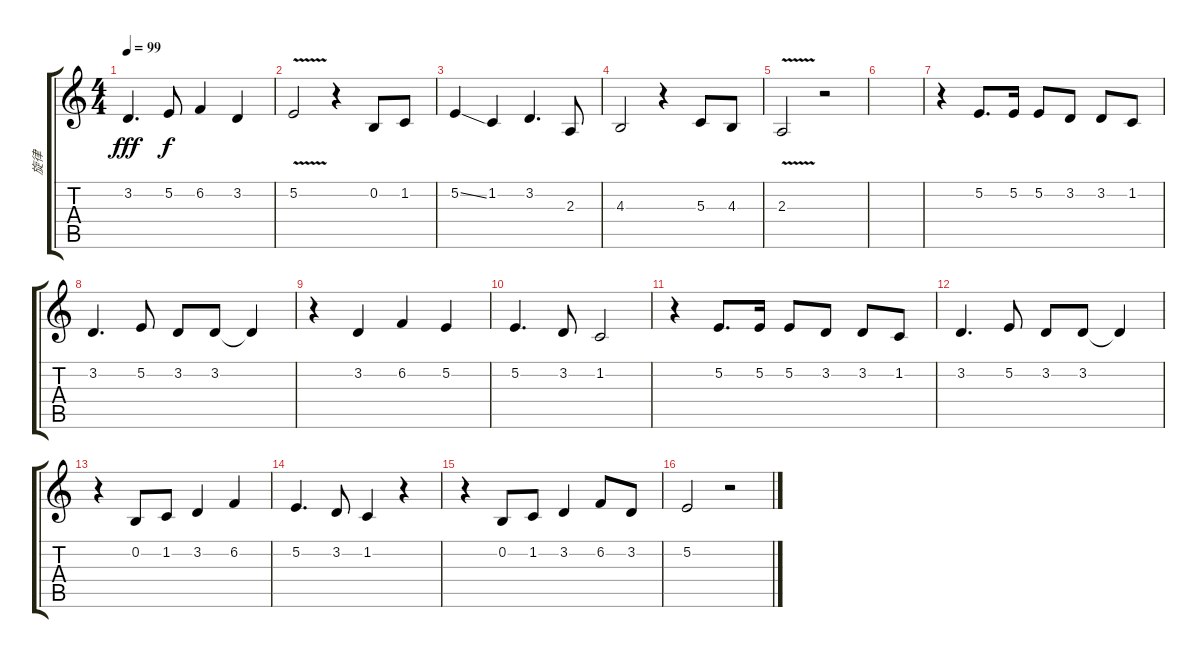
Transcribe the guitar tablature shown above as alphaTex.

\track ("旋律" "旋律") {instrument panflute}
\staff {score tabs}
\tuning (E4 B3 G3 D3 A2 E2) {hide}
\ts (4 4)
\tempo 99
\clef g2
\ks c
3.2.4{d dy fff} 5.2.8{dy f} 6.2.4 3.2.4 |
5.2{v}.2 r.4 0.2.8 1.2.8 |
5.2{ss}.4 1.2.4 3.2.4{d} 2.3.8 |
4.3.2 r.4 5.3.8 4.3.8 |
2.3{v}.2 r.2 |
|
r.4 5.2.8{d} 5.2.16 5.2.8 3.2.8 3.2.8 1.2.8 |
3.2.4{d} 5.2.8 3.2.8 3.2.8 3.2{t}.4 |
r.4 3.2.4 6.2.4 5.2.4 |
5.2.4{d} 3.2.8 1.2.2 |
r.4 5.2.8{d} 5.2.16 5.2.8 3.2.8 3.2.8 1.2.8 |
3.2.4{d} 5.2.8 3.2.8 3.2.8 3.2{t}.4 |
r.4 0.2.8 1.2.8 3.2.4 6.2.4 |
5.2.4{d} 3.2.8 1.2.4 r.4 |
r.4 0.2.8 1.2.8 3.2.4 6.2.8 3.2.8 |
5.2.2 r.2
